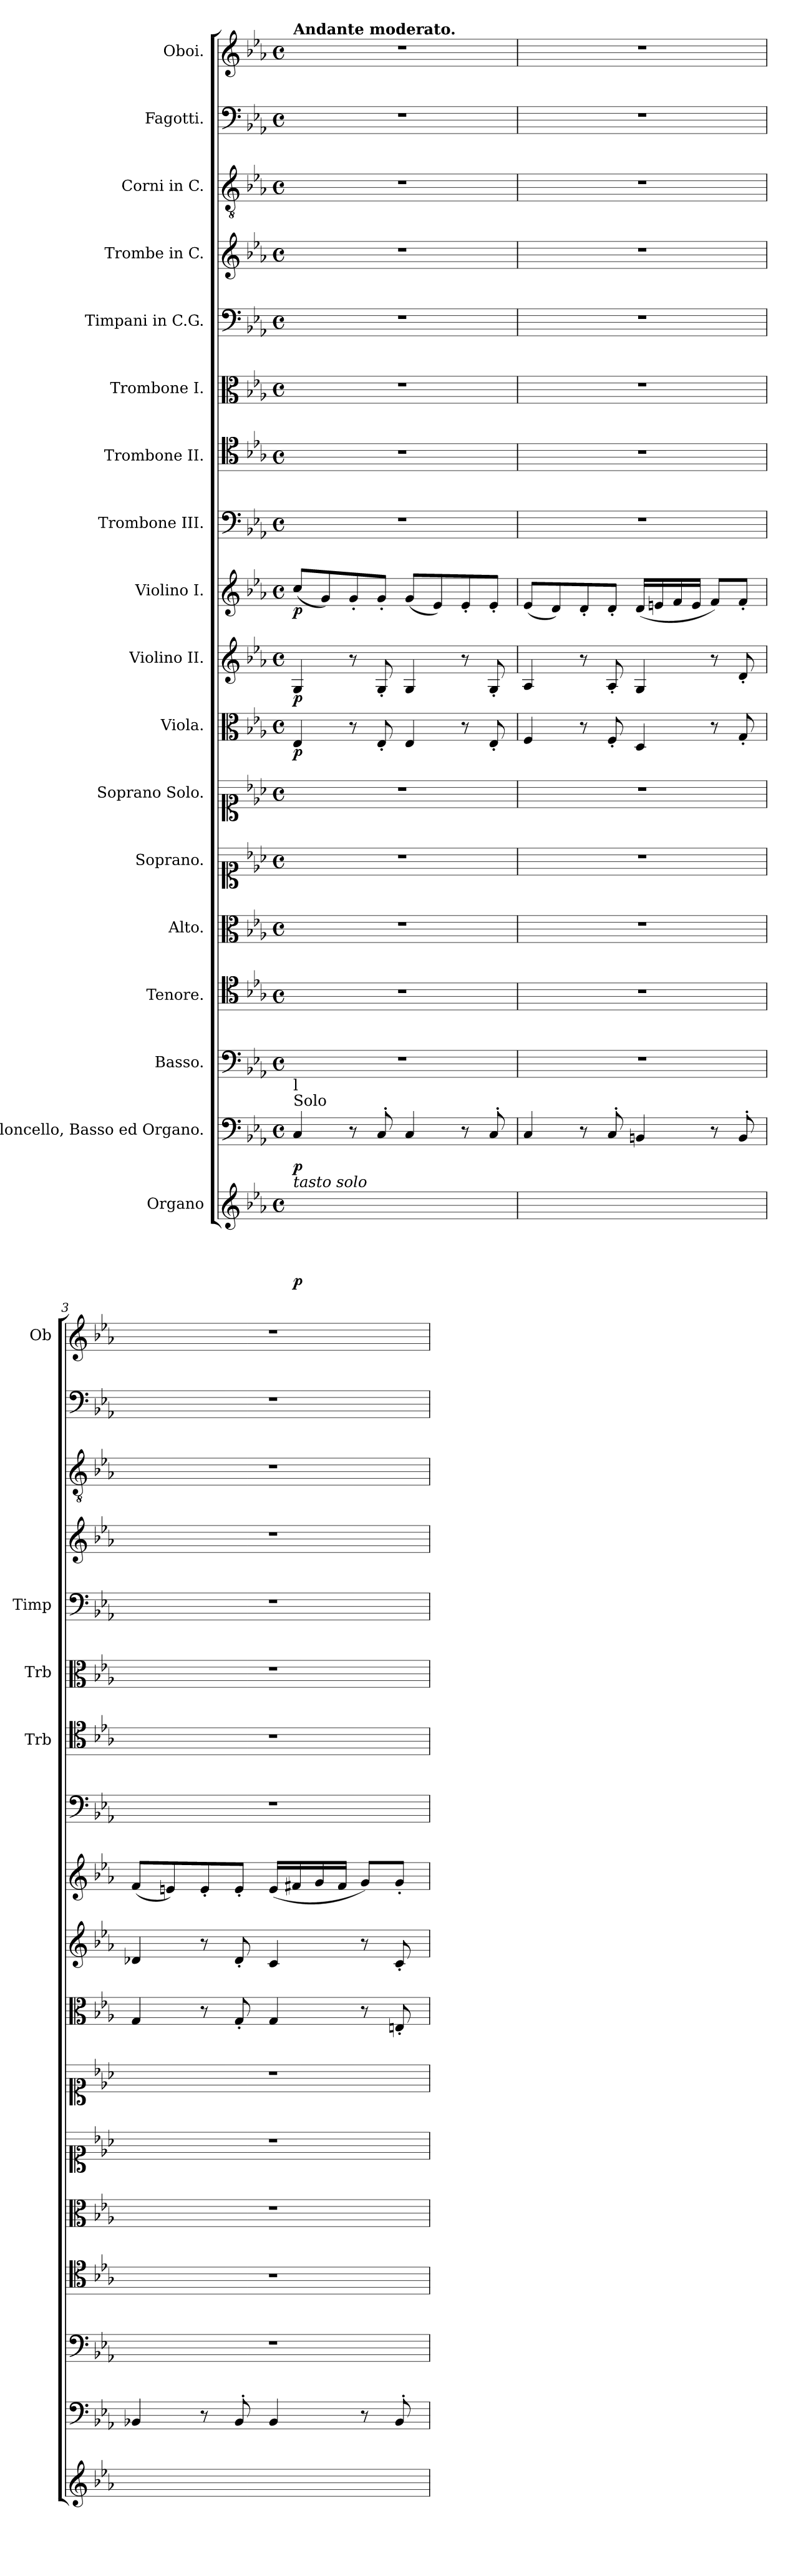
**kern	**dynam	**kern	**dynam	**kern	**kern	**kern	**kern	**kern	**kern	**dynam	**kern	**dynam	**kern	**dynam	**kern	**kern	**kern	**kern	**kern	**kern	**kern	**kern
*part18	*part18	*part17	*part17	*part16	*part15	*part14	*part13	*part12	*part11	*part11	*part10	*part10	*part9	*part9	*part8	*part7	*part6	*part5	*part4	*part3	*part2	*part1
*staff18	*staff18	*staff17	*staff17	*staff16	*staff15	*staff14	*staff13	*staff12	*staff11	*staff11	*staff10	*staff10	*staff9	*staff9	*staff8	*staff7	*staff6	*staff5	*staff4	*staff3	*staff2	*staff1
*I"Organo	*	*I"Violoncello, Basso ed Organo.	*	*I"Basso.	*I"Tenore.	*I"Alto.	*I"Soprano.	*I"Soprano Solo.	*I"Viola.	*	*I"Violino II.	*	*I"Violino I.	*	*I"Trombone III.	*I"Trombone II.	*I"Trombone I.	*I"Timpani in C.G.	*I"Trombe in C.	*I"Corni in C.	*I"Fagotti.	*I"Oboi.
*	*	*	*	*	*	*	*	*	*	*	*	*	*	*	*	*I'Trb	*I'Trb	*I'Timp	*	*	*	*I'Ob
*clefG2	*	*clefF4	*	*clefF4	*clefC4	*clefC3	*clefC1	*clefC1	*clefC3	*	*clefG2	*	*clefG2	*	*clefF4	*clefC4	*clefC3	*clefF4	*clefG2	*clefGv2	*clefF4	*clefG2
*	*	*	*	*	*	*	*	*	*	*	*	*	*	*	*	*	*	*	*	*ITrd7c12	*	*
*k[b-e-a-]	*	*k[b-e-a-]	*	*k[b-e-a-]	*k[b-e-a-]	*k[b-e-a-]	*k[b-e-a-]	*k[b-e-a-]	*k[b-e-a-]	*	*k[b-e-a-]	*	*k[b-e-a-]	*	*k[b-e-a-]	*k[b-e-a-]	*k[b-e-a-]	*k[b-e-a-]	*k[b-e-a-]	*k[b-e-a-]	*k[b-e-a-]	*k[b-e-a-]
*M4/4	*	*M4/4	*	*M4/4	*M4/4	*M4/4	*M4/4	*M4/4	*M4/4	*	*M4/4	*	*M4/4	*	*M4/4	*M4/4	*M4/4	*M4/4	*M4/4	*M4/4	*M4/4	*M4/4
*met(c)	*	*met(c)	*	*met(c)	*met(c)	*met(c)	*met(c)	*met(c)	*met(c)	*	*met(c)	*	*met(c)	*	*met(c)	*met(c)	*met(c)	*met(c)	*met(c)	*met(c)	*met(c)	*met(c)
=1	=1	=1	=1	=1	=1	=1	=1	=1	=1	=1	=1	=1	=1	=1	=1	=1	=1	=1	=1	=1	=1	=1
*	*	*^	*	*	*	*	*	*	*	*	*	*	*	*	*	*	*	*	*	*	*	*
!	!	!	!	!	!	!	!	!	!	!	!	!	!	!	!	!	!	!	!	!	!	!	!LO:TX:a:B:t=Andante moderato.
!	!	!LO:TX:a:t=Solo	!	!	!	!	!	!	!	!	!	!	!	!	!	!	!	!	!	!	!	!	!
!	!	!LO:TX:b:i:t=tasto solo	!	!	!	!	!	!	!	!	!	!	!	!	!	!	!	!	!	!	!	!	!
!	!	!LO:TX:a:t=l	!	!	!	!	!	!	!	!	!	!	!	!	!	!	!	!	!	!	!	!	!
!	!LO:DY:b	!	!	!LO:DY:b	!	!	!	!	!	!	!LO:DY:b	!	!LO:DY:b	!	!LO:DY:b	!	!	!	!	!	!	!	!
4CC/yy 4C/yy	p	4C/	4CC/yy	p	1r	1r	1r	1r	1r	4E-/	p	4G/	p	(<8cc/L	p	1r	1r	1r	1r	1r	1r	1r	1r
.	.	.	.	.	.	.	.	.	.	.	.	.	.	8g/)	.	.	.	.	.	.	.	.	.
8ryy	.	8r	8ryy	.	.	.	.	.	.	8r	.	8r	.	8g'/	.	.	.	.	.	.	.	.	.
8CC/yy' 8C/yy'	.	8C'/	8CC'/yy	.	.	.	.	.	.	8E-'/	.	8G'/	.	8g'/J	.	.	.	.	.	.	.	.	.
4CC/yy 4C/yy	.	4C/	4CC/yy	.	.	.	.	.	.	4E-/	.	4G/	.	(<8g/L	.	.	.	.	.	.	.	.	.
.	.	.	.	.	.	.	.	.	.	.	.	.	.	8e-/)	.	.	.	.	.	.	.	.	.
8ryy	.	8r	8ryy	.	.	.	.	.	.	8r	.	8r	.	8e-'/	.	.	.	.	.	.	.	.	.
8CC/yy' 8C/yy'	.	8C'/	8CC'/yy	.	.	.	.	.	.	8E-'/	.	8G'/	.	8e-'/J	.	.	.	.	.	.	.	.	.
=2	=2	=2	=2	=2	=2	=2	=2	=2	=2	=2	=2	=2	=2	=2	=2	=2	=2	=2	=2	=2	=2	=2	=2
4CC/yy 4C/yy	.	4C/	4CC/yy	.	1r	1r	1r	1r	1r	4F/	.	4A-/	.	(<8e-/L	.	1r	1r	1r	1r	1r	1r	1r	1r
.	.	.	.	.	.	.	.	.	.	.	.	.	.	8d/)	.	.	.	.	.	.	.	.	.
8ryy	.	8r	8ryy	.	.	.	.	.	.	8r	.	8r	.	8d'/	.	.	.	.	.	.	.	.	.
8CC/yy' 8C/yy'	.	8C'/	8CC'/yy	.	.	.	.	.	.	8F'/	.	8A-'/	.	8d'/J	.	.	.	.	.	.	.	.	.
4BBBn/yy 4BBn/yy	.	4BBn/	4BBBn/yy	.	.	.	.	.	.	4D/	.	4G/	.	(<16d/LL	.	.	.	.	.	.	.	.	.
.	.	.	.	.	.	.	.	.	.	.	.	.	.	16en/	.	.	.	.	.	.	.	.	.
.	.	.	.	.	.	.	.	.	.	.	.	.	.	16f/	.	.	.	.	.	.	.	.	.
.	.	.	.	.	.	.	.	.	.	.	.	.	.	16e/JJ	.	.	.	.	.	.	.	.	.
8ryy	.	8r	8ryy	.	.	.	.	.	.	8r	.	8r	.	8f/L)	.	.	.	.	.	.	.	.	.
8BBB/yy' 8BB/yy'	.	8BB'/	8BBB'/yy	.	.	.	.	.	.	8G'/	.	8d'/	.	8f'/J	.	.	.	.	.	.	.	.	.
=3	=3	=3	=3	=3	=3	=3	=3	=3	=3	=3	=3	=3	=3	=3	=3	=3	=3	=3	=3	=3	=3	=3	=3
4BBB-/yy 4BB-/yy	.	4BB-X/	4BBB-X/yy	.	1r	1r	1r	1r	1r	4G/	.	4d-X/	.	(<8f/L	.	1r	1r	1r	1r	1r	1r	1r	1r
.	.	.	.	.	.	.	.	.	.	.	.	.	.	8en/)	.	.	.	.	.	.	.	.	.
8ryy	.	8r	8ryy	.	.	.	.	.	.	8r	.	8r	.	8e'/	.	.	.	.	.	.	.	.	.
8BBB-/yy' 8BB-/yy'	.	8BB-'/	8BBB-'/yy	.	.	.	.	.	.	8G'/	.	8d-'/	.	8e'/J	.	.	.	.	.	.	.	.	.
4BBB-/yy 4BB-/yy	.	4BB-/	4BBB-/yy	.	.	.	.	.	.	4G/	.	4c/	.	(<16e/LL	.	.	.	.	.	.	.	.	.
.	.	.	.	.	.	.	.	.	.	.	.	.	.	16f#X/	.	.	.	.	.	.	.	.	.
.	.	.	.	.	.	.	.	.	.	.	.	.	.	16g/	.	.	.	.	.	.	.	.	.
.	.	.	.	.	.	.	.	.	.	.	.	.	.	16f#/JJ	.	.	.	.	.	.	.	.	.
8ryy	.	8r	8ryy	.	.	.	.	.	.	8r	.	8r	.	8g/L)	.	.	.	.	.	.	.	.	.
8BBB-/yy' 8BB-/yy'	.	8BB-'/	8BBB-'/yy	.	.	.	.	.	.	8En'/	.	8c'/	.	8g'/J	.	.	.	.	.	.	.	.	.
*	*	*v	*v	*	*	*	*	*	*	*	*	*	*	*	*	*	*	*	*	*	*	*	*
=	=	=	=	=	=	=	=	=	=	=	=	=	=	=	=	=	=	=	=	=	=	=
*-	*-	*-	*-	*-	*-	*-	*-	*-	*-	*-	*-	*-	*-	*-	*-	*-	*-	*-	*-	*-	*-	*-
